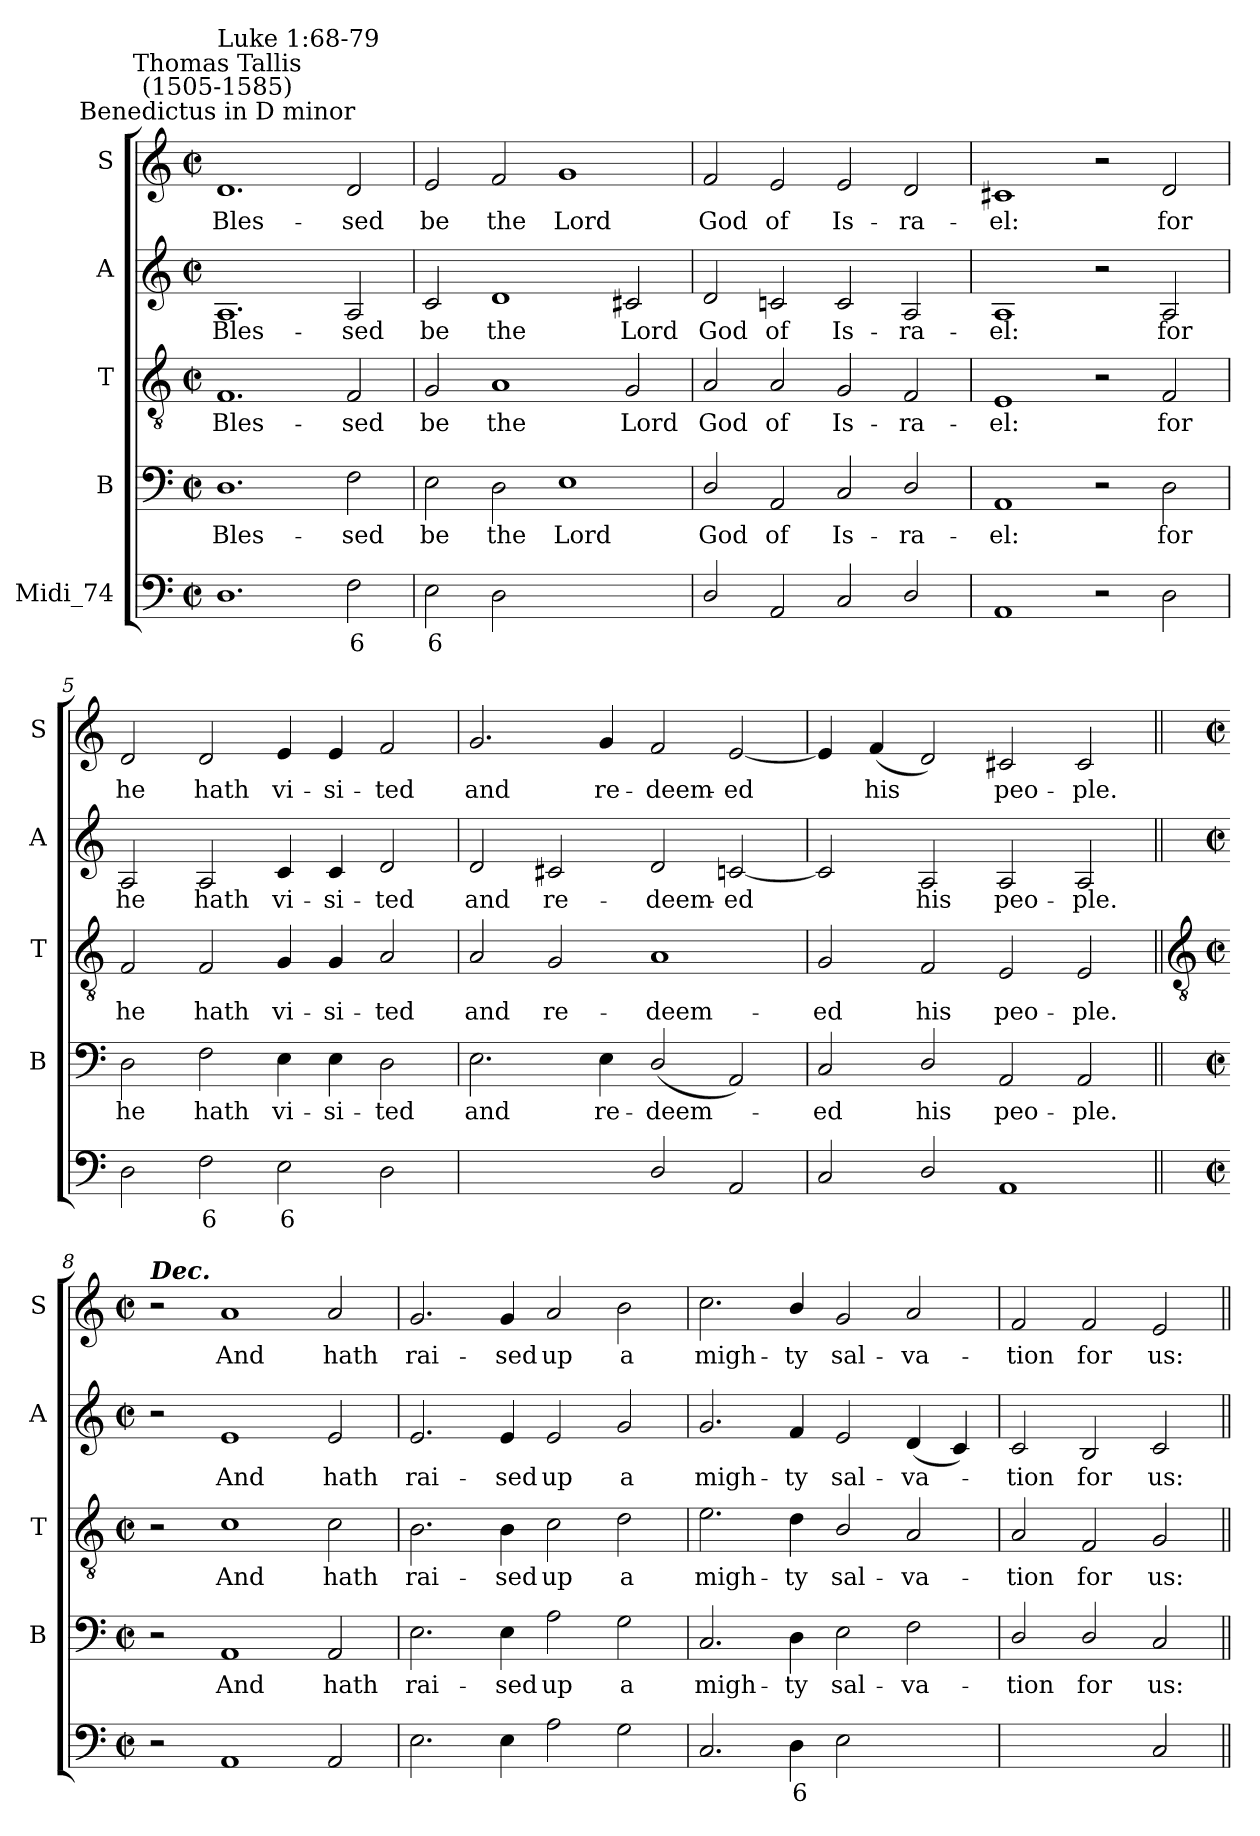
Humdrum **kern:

**kern	**text	**text	**kern	**text	**kern	**text	**kern	**text	**kern	**text
*part5	*part5	*part5	*part4	*part4	*part3	*part3	*part2	*part2	*part1	*part1
*staff5	*staff5	*staff5	*staff4	*staff4	*staff3	*staff3	*staff2	*staff2	*staff1	*staff1
*I"Midi_74	*	*	*I"B	*	*I"T	*	*I"A	*	*I"S	*
*	*	*	*I'B	*	*I'T	*	*I'A	*	*I'S	*
*clefF4	*	*	*clefF4	*	*clefGv2	*	*clefG2	*	*clefG2	*
*k[]	*	*	*k[]	*	*k[]	*	*k[]	*	*k[]	*
*C:	*	*	*C:	*	*C:	*	*C:	*	*C:	*
*M4/2	*	*	*M4/2	*	*M4/2	*	*M4/2	*	*M4/2	*
*met(c|)	*	*	*met(c|)	*	*met(c|)	*	*met(c|)	*	*met(c|)	*
=1	=1	=1	=1	=1	=1	=1	=1	=1	=1	=1
!	!	!	!	!	!	!	!	!	!LO:TX:a:cj:t=Benedictus in D minor	!
!	!	!	!	!	!	!	!	!	!LO:TX:a:cj:t=Thomas Tallis\n(1505-1585)	!
!	!	!	!	!	!	!	!	!	!LO:TX:a:t=Luke 1&colon;68-79	!
!	!	!	!	!LO:LY:b	!	!LO:LY:b	!	!LO:LY:b	!	!LO:LY:b
1.D	.	.	1.D	Bles-	1.F	Bles-	1.A	Bles-	1.d	Bles-
!	!LO:LY:b	!	!	!LO:LY:b	!	!LO:LY:b	!	!LO:LY:b	!	!LO:LY:b
2F	6	.	2F	-sed	2F	-sed	2A	-sed	2d	-sed
=2	=2	=2	=2	=2	=2	=2	=2	=2	=2	=2
!	!LO:LY:b	!	!	!LO:LY:b	!	!LO:LY:b	!	!LO:LY:b	!	!LO:LY:b
2E	6	.	2E	be	2G	be	2c	be	2e	be
!	!	!	!	!LO:LY:b	!	!LO:LY:b	!	!LO:LY:b	!	!LO:LY:b
2D	.	.	2D	the	1A	the	1d	the	2f	the
!	!LO:LY:b	!LO:LY:b	!	!LO:LY:b	!	!	!	!	!	!LO:LY:b
[2Eyy	7	4	1E	Lord	.	.	.	.	1g	Lord
!	!LO:LY:b	!LO:LY:b	!	!	!	!LO:LY:b	!	!LO:LY:b	!	!
2Eyy]	6	3	.	.	2G	Lord	2c#X	Lord	.	.
=3	=3	=3	=3	=3	=3	=3	=3	=3	=3	=3
!	!	!	!	!LO:LY:b	!	!LO:LY:b	!	!LO:LY:b	!	!LO:LY:b
2D/	.	.	2D/	God	2A	God	2d	God	2f	God
!	!	!	!	!LO:LY:b	!	!LO:LY:b	!	!LO:LY:b	!	!LO:LY:b
2AA	.	.	2AA	of	2A	of	2cn	of	2e	of
!	!	!	!	!LO:LY:b	!	!LO:LY:b	!	!LO:LY:b	!	!LO:LY:b
2C	.	.	2C	Is-	2G	Is-	2c	Is-	2e	Is-
!	!	!	!	!LO:LY:b	!	!LO:LY:b	!	!LO:LY:b	!	!LO:LY:b
2D/	.	.	2D/	-ra-	2F	-ra-	2A	-ra-	2d	-ra-
=4	=4	=4	=4	=4	=4	=4	=4	=4	=4	=4
!	!	!	!	!LO:LY:b	!	!LO:LY:b	!	!LO:LY:b	!	!LO:LY:b
1AA	.	.	1AA	-el:	1E	-el:	1A	-el:	1c#X	-el:
2r	.	.	2r	.	2r	.	2r	.	2r	.
!	!	!	!	!LO:LY:b	!	!LO:LY:b	!	!LO:LY:b	!	!LO:LY:b
2D	.	.	2D	for	2F	for	2A	for	2d	for
=5	=5	=5	=5	=5	=5	=5	=5	=5	=5	=5
!	!	!	!	!LO:LY:b	!	!LO:LY:b	!	!LO:LY:b	!	!LO:LY:b
2D	.	.	2D	he	2F	he	2A	he	2d	he
!	!LO:LY:b	!	!	!LO:LY:b	!	!LO:LY:b	!	!LO:LY:b	!	!LO:LY:b
2F	6	.	2F	hath	2F	hath	2A	hath	2d	hath
!	!LO:LY:b	!	!	!LO:LY:b	!	!LO:LY:b	!	!LO:LY:b	!	!LO:LY:b
2E	6	.	4E	vi-	4G	vi-	4c	vi-	4e	vi-
!	!	!	!	!LO:LY:b	!	!LO:LY:b	!	!LO:LY:b	!	!LO:LY:b
.	.	.	4E	-si-	4G	-si-	4c	-si-	4e	-si-
!	!	!	!	!LO:LY:b	!	!LO:LY:b	!	!LO:LY:b	!	!LO:LY:b
2D	.	.	2D	-ted	2A	-ted	2d	-ted	2f	-ted
=6	=6	=6	=6	=6	=6	=6	=6	=6	=6	=6
!	!LO:LY:b	!LO:LY:b	!	!LO:LY:b	!	!LO:LY:b	!	!LO:LY:b	!	!LO:LY:b
[2Eyy	7	4	2.E	and	2A	and	2d	and	2.g	and
!	!LO:LY:b	!LO:LY:b	!	!	!	!LO:LY:b	!	!LO:LY:b	!	!
2Eyy]	6	3	.	.	2G	re-	2c#X	re-	.	.
!	!	!	!	!LO:LY:b	!	!	!	!	!	!LO:LY:b
.	.	.	4E	re-	.	.	.	.	4g	re-
!	!	!	!	!LO:LY:b	!	!LO:LY:b	!	!LO:LY:b	!	!LO:LY:b
2D/	.	.	(<2D/	-deem-	1A	-deem-	2d	-deem-	2f	-deem-
!	!	!	!	!	!	!	!	!LO:LY:b	!	!LO:LY:b
2AA	.	.	2AA)	.	.	.	[2cn	-ed	[2e	-ed
=7	=7	=7	=7	=7	=7	=7	=7	=7	=7	=7
!	!	!	!	!LO:LY:b	!	!LO:LY:b	!	!	!	!
2C	.	.	2C	ed	2G	-ed	2c]	.	4e]	.
!	!	!	!	!	!	!	!	!	!	!LO:LY:b
.	.	.	.	.	.	.	.	.	(<4f	his
!	!	!	!	!LO:LY:b	!	!LO:LY:b	!	!LO:LY:b	!	!
2D/	.	.	2D/	his	2F	his	2A	his	2d)	.
!	!	!	!	!LO:LY:b	!	!LO:LY:b	!	!LO:LY:b	!	!LO:LY:b
1AA	.	.	2AA	peo-	2E	peo-	2A	peo-	2c#X	peo-
!	!	!	!	!LO:LY:b	!	!LO:LY:b	!	!LO:LY:b	!	!LO:LY:b
.	.	.	2AA	-ple.	2E	-ple.	2A	-ple.	2c#	-ple.
!!LO:LB:g=z
=8||	=8||	=8||	=8||	=8||	=8||	=8||	=8||	=8||	=8||	=8||
*	*	*	*	*	*clefGv2	*	*	*	*	*
*M4/2	*	*	*M4/2	*	*M4/2	*	*M4/2	*	*M4/2	*
*met(c|)	*	*	*met(c|)	*	*met(c|)	*	*met(c|)	*	*met(c|)	*
!	!	!	!	!	!	!	!	!	!LO:TX:a:Bi:t=Dec.	!
2r	.	.	2r	.	2r	.	2r	.	2r	.
!	!	!	!	!LO:LY:b	!	!LO:LY:b	!	!LO:LY:b	!	!LO:LY:b
1AA	.	.	1AA	And	1c	And	1e	And	1a	And
!	!	!	!	!LO:LY:b	!	!LO:LY:b	!	!LO:LY:b	!	!LO:LY:b
2AA	.	.	2AA	hath	2c	hath	2e	hath	2a	hath
=9	=9	=9	=9	=9	=9	=9	=9	=9	=9	=9
!	!	!	!	!LO:LY:b	!	!LO:LY:b	!	!LO:LY:b	!	!LO:LY:b
2.E	.	.	2.E	rai-	2.B	rai-	2.e	rai-	2.g	rai-
!	!	!	!	!LO:LY:b	!	!LO:LY:b	!	!LO:LY:b	!	!LO:LY:b
4E	.	.	4E	-sed	4B	-sed	4e	-sed	4g	-sed
!	!	!	!	!LO:LY:b	!	!LO:LY:b	!	!LO:LY:b	!	!LO:LY:b
2A	.	.	2A	up	2c	up	2e	up	2a	up
!	!	!	!	!LO:LY:b	!	!LO:LY:b	!	!LO:LY:b	!	!LO:LY:b
2G	.	.	2G	a	2d	a	2g	a	2b	a
=10	=10	=10	=10	=10	=10	=10	=10	=10	=10	=10
!	!	!	!	!LO:LY:b	!	!LO:LY:b	!	!LO:LY:b	!	!LO:LY:b
2.C	.	.	2.C	migh-	2.e	migh-	2.g	migh-	2.cc	migh-
!	!LO:LY:b	!	!	!LO:LY:b	!	!LO:LY:b	!	!LO:LY:b	!	!LO:LY:b
4D	6	.	4D	-ty	4d	-ty	4f	-ty	4b/	-ty
!	!	!	!	!LO:LY:b	!	!LO:LY:b	!	!LO:LY:b	!	!LO:LY:b
2E	.	.	2E	sal-	2B/	sal-	2e	sal-	2g	sal-
!	!LO:LY:b	!	!	!LO:LY:b	!	!LO:LY:b	!	!LO:LY:b	!	!LO:LY:b
[4Fyy	6	.	2F	-va-	2A	-va-	(<4d	-va-	2a	-va-
!	!LO:LY:b	!	!	!	!	!	!	!	!	!
4Fyy]	5	.	.	.	.	.	4c)	.	.	.
=11	=11	=11	=11	=11	=11	=11	=11	=11	=11	=11
!	!LO:LY:b	!	!	!LO:LY:b	!	!LO:LY:b	!	!LO:LY:b	!	!LO:LY:b
[2D/yy	7	.	2D/	-tion	2A	-tion	2c	tion	2f	-tion
!	!LO:LY:b	!	!	!LO:LY:b	!	!LO:LY:b	!	!LO:LY:b	!	!LO:LY:b
2D/yy]	6	.	2D/	for	2F	for	2B	for	2f	for
!	!	!	!	!LO:LY:b	!	!LO:LY:b	!	!LO:LY:b	!	!LO:LY:b
2C	.	.	2C	us:	2G	us:	2c	us:	2e	us:
=||	=||	=||	=||	=||	=||	=||	=||	=||	=||	=||
*-	*-	*-	*-	*-	*-	*-	*-	*-	*-	*-
